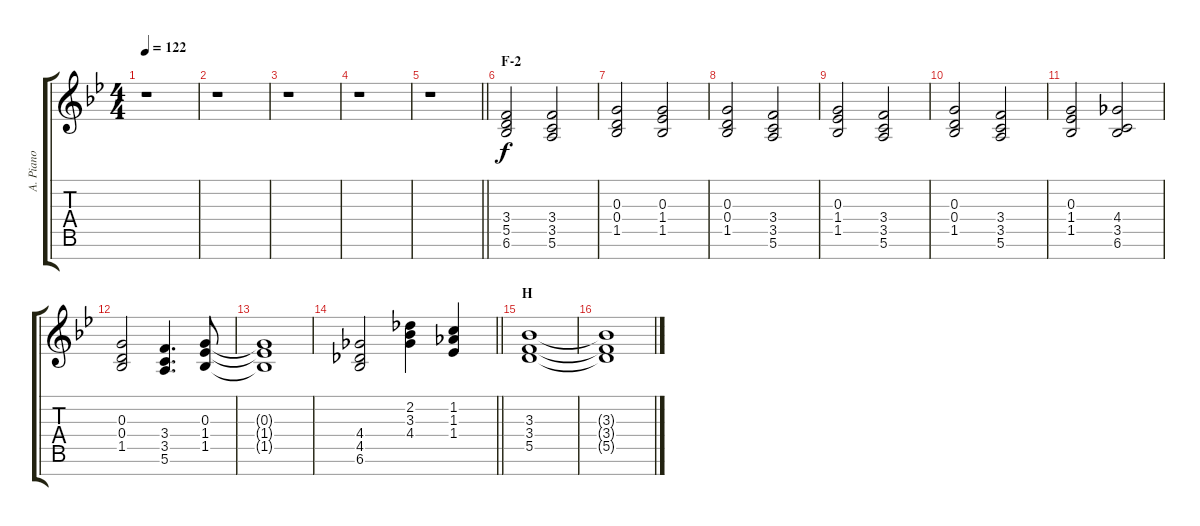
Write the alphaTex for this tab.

\track ("A. Piano" "A. Piano") {instrument acousticgrandpiano}
\staff {score tabs}
\tuning (E5 B4 G4 D4 A3 E3 B2) {hide}
\ts (4 4)
\tempo 122
\clef g2
\ks bb
r.1{dy f} |
r.1 |
r.1 |
r.1 |
\barLineRight lightlight
r.1 |
\section ("" "F-2")
(3.4 5.5 6.6).2 (3.4 3.5 5.6).2 |
(0.3 0.4 1.5).2 (0.3 1.4 1.5).2 |
(0.3 0.4 1.5).2 (3.4 3.5 5.6).2 |
(0.3 1.4 1.5).2 (3.4 3.5 5.6).2 |
(0.3 0.4 1.5).2 (3.4 3.5 5.6).2 |
(0.3 1.4 1.5).2 (4.4 3.5 6.6).2 |
(0.3 0.4 1.5).2 (3.4 3.5 5.6).4{d} (0.3 1.4 1.5).8 |
(0.3{t} 1.4{t} 1.5{t}).1 |
\barLineRight lightlight
(4.4 4.5 6.6).2 (2.2 3.3 4.4).4 (1.2 1.3 1.4).4 |
\section ("" "H")
(3.3 3.4 5.5).1 |
(3.3{t} 3.4{t} 5.5{t}).1
